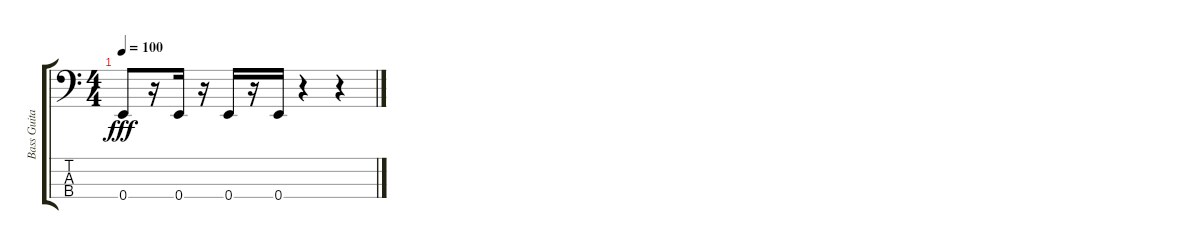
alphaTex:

\track ("Bass Guitar" "Bass Guita") {instrument electricbasspick}
\staff {score tabs}
\tuning (G2 D2 A1 E1) {hide}
\ts (4 4)
\tempo 100
\clef f4
\ks c
0.4.8{dy fff} r.16 0.4.16 r.16 0.4.16 r.16 0.4.16 r.4 r.4
